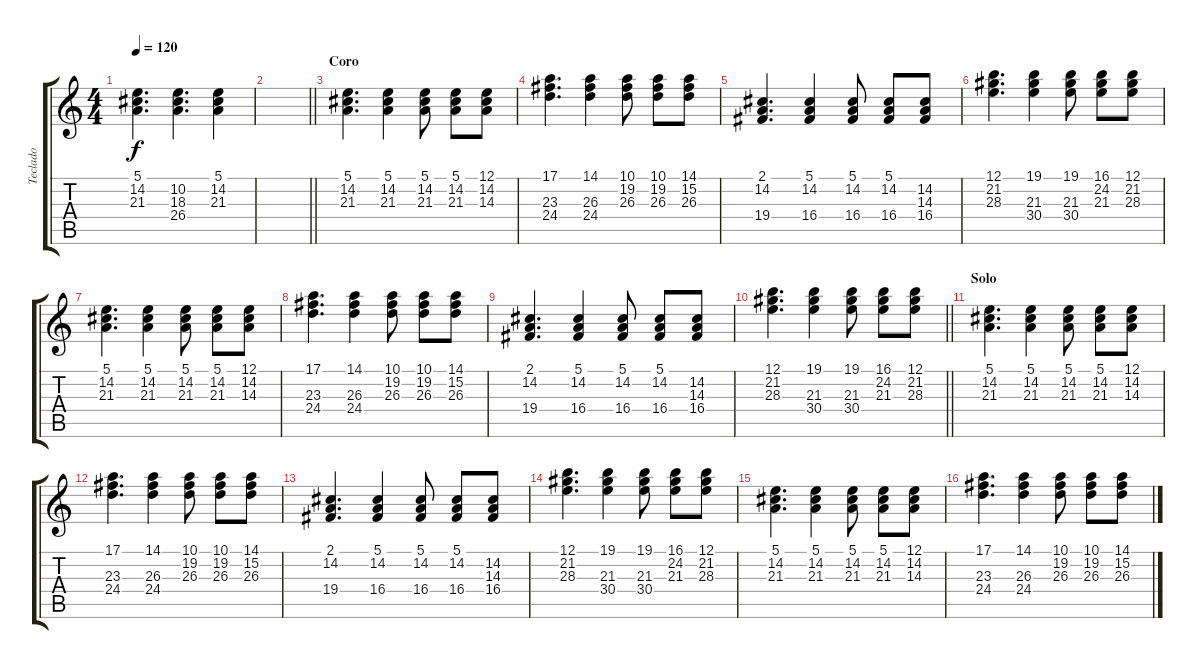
\track ("Teclado" "Teclado") {instrument drawbarorgan}
\staff {score tabs}
\tuning (E4 B3 G3 D3 A2 E2) {hide}
\ts (4 4)
\tempo 120
\clef g2
\ks c
(5.1 14.2 21.3).4{d dy f} (10.2 18.3 26.4).4{d} (5.1 14.2 21.3).4 |
\barLineRight lightlight
|
\section ("" "Coro")
(5.1 14.2 21.3).4{d} (5.1 14.2 21.3).4 (5.1 14.2 21.3).8 (5.1 14.2 21.3).8 (12.1 14.2 14.3).8 |
(17.1 23.3 24.4).4{d} (14.1 26.3 24.4).4 (10.1 19.2 26.3).8 (10.1 19.2 26.3).8 (14.1 15.2 26.3).8 |
(2.1 14.2 19.4).4{d} (5.1 14.2 16.4).4 (5.1 14.2 16.4).8 (5.1 14.2 16.4).8 (14.2 14.3 16.4).8 |
(12.1 21.2 28.3).4{d} (19.1 21.3 30.4).4 (19.1 21.3 30.4).8 (16.1 24.2 21.3).8 (12.1 21.2 28.3).8 |
(5.1 14.2 21.3).4{d} (5.1 14.2 21.3).4 (5.1 14.2 21.3).8 (5.1 14.2 21.3).8 (12.1 14.2 14.3).8 |
(17.1 23.3 24.4).4{d} (14.1 26.3 24.4).4 (10.1 19.2 26.3).8 (10.1 19.2 26.3).8 (14.1 15.2 26.3).8 |
(2.1 14.2 19.4).4{d} (5.1 14.2 16.4).4 (5.1 14.2 16.4).8 (5.1 14.2 16.4).8 (14.2 14.3 16.4).8 |
\barLineRight lightlight
(12.1 21.2 28.3).4{d} (19.1 21.3 30.4).4 (19.1 21.3 30.4).8 (16.1 24.2 21.3).8 (12.1 21.2 28.3).8 |
\section ("" "Solo")
(5.1 14.2 21.3).4{d} (5.1 14.2 21.3).4 (5.1 14.2 21.3).8 (5.1 14.2 21.3).8 (12.1 14.2 14.3).8 |
(17.1 23.3 24.4).4{d} (14.1 26.3 24.4).4 (10.1 19.2 26.3).8 (10.1 19.2 26.3).8 (14.1 15.2 26.3).8 |
(2.1 14.2 19.4).4{d} (5.1 14.2 16.4).4 (5.1 14.2 16.4).8 (5.1 14.2 16.4).8 (14.2 14.3 16.4).8 |
(12.1 21.2 28.3).4{d} (19.1 21.3 30.4).4 (19.1 21.3 30.4).8 (16.1 24.2 21.3).8 (12.1 21.2 28.3).8 |
(5.1 14.2 21.3).4{d} (5.1 14.2 21.3).4 (5.1 14.2 21.3).8 (5.1 14.2 21.3).8 (12.1 14.2 14.3).8 |
(17.1 23.3 24.4).4{d} (14.1 26.3 24.4).4 (10.1 19.2 26.3).8 (10.1 19.2 26.3).8 (14.1 15.2 26.3).8
